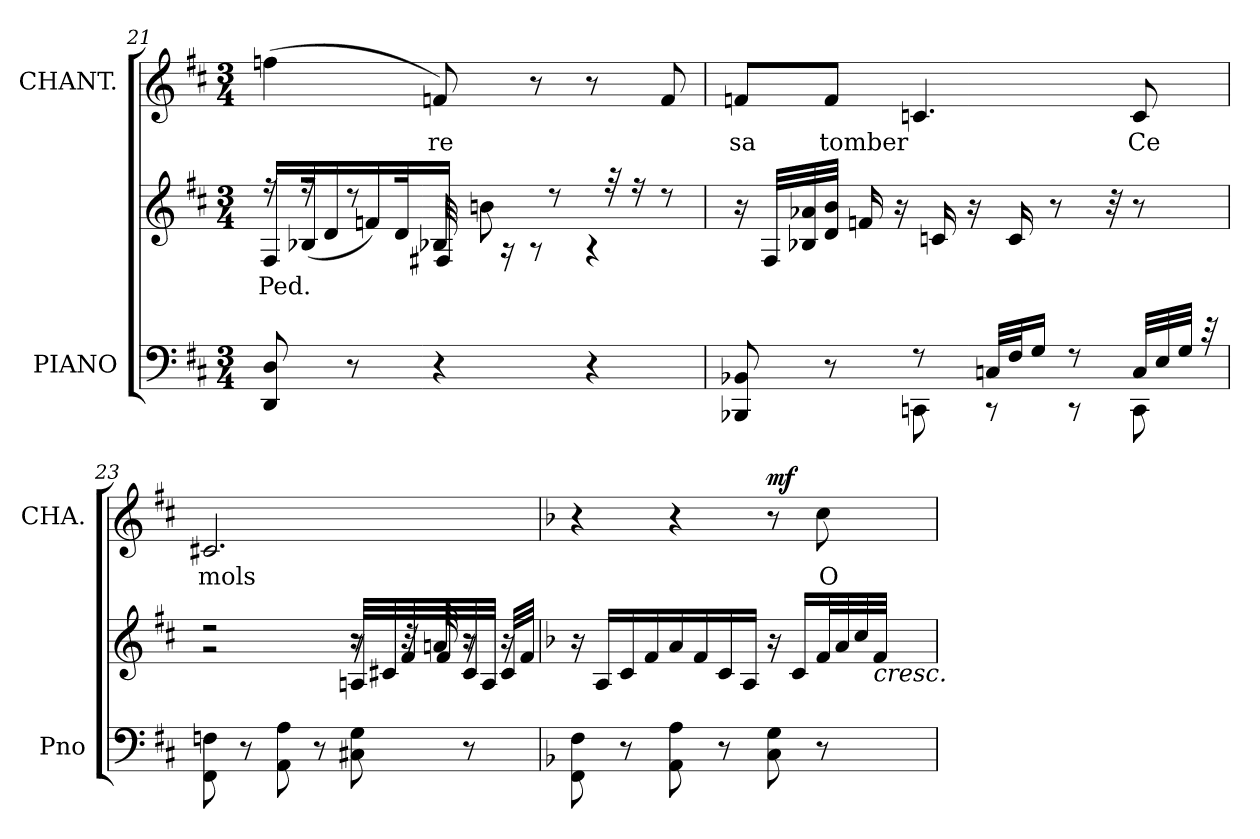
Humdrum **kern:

**kern	**kern	**text	**dynam	**kern	**text	**dynam
*part2	*part2	*part2	*part2	*part1	*part1	*part1
*staff3	*staff2	*staff2	*staff2/3	*staff1	*staff1	*staff1
*I"PIANO	*	*	*	*I"CHANT.	*	*
*I'Pno	*	*	*	*I'CHA.	*	*
!!LO:LB:g=z
*clefF4	*clefG2	*	*	*clefG2	*	*
*k[f#c#]	*k[f#c#]	*	*	*k[f#c#]	*	*
*D:	*D:	*	*	*D:	*	*
*M3/4	*M3/4	*	*	*M3/4	*	*
=21	=21	=21	=21	=21	=21	=21
!	!	!LO:LY:b:color=#000000	!	!	!	!
*	*^	*	*	*	*	*
8DDi/ 8Di	16r	16F#i/LL	Ped.	.	(4ffni\	.	.
.	16r	(32B-Xi/k	.	.	.	.	.
.	.	16di/	.	.	.	.	.
8r	8r	.	.	.	.	.	.
.	.	16fni/)	.	.	.	.	.
.	.	32di/k	.	.	.	.	.
!	!	!	!	!	!	!LO:LY:b:color=#000000	!
4r	32B-Xi/	16F#Xi/JJ	.	.	8fni/)	re	.
.	8bni\	.	.	.	.	.	.
.	.	16r	.	.	.	.	.
.	.	8r	.	.	8r	.	.
.	8r	.	.	.	.	.	.
!	!	!	!	!	!	!LO:LY:b:color=#000000	!
4r	.	4r	.	.	8r	Lis-	.
.	32r	.	.	.	.	.	.
.	16r	.	.	.	.	.	.
.	8r	.	.	.	8fi/	.	.
*	*v	*v	*	*	*	*	*
=22	=22	=22	=22	=22	=22	=22
*^	*	*	*	*	*	*
!	!	!	!	!	!	!LO:LY:b:color=#000000	!
8BBB-Xi/ 8BB-Xi	4ryy	16r	.	.	8fni/L	sa	.
.	.	32F#i/LLL	.	.	.	.	.
.	.	32B-Xi/ 32a-Xi	.	.	.	.	.
!	!	!	!	!	!	!LO:LY:b:color=#000000	!
8r	.	32di/ 32biJJJ	.	.	8fi/J	tomber	.
.	.	16fni/	.	.	.	.	.
.	.	16r	.	.	.	.	.
8r	8CCni\	.	.	.	4.cni/	.	.
.	.	16cni/	.	.	.	.	.
.	.	16r	.	.	.	.	.
32Cni/LLL	8r	.	.	.	.	.	.
32F#i/J	.	16ci/	.	.	.	.	.
16Gi/JJ	.	.	.	.	.	.	.
.	.	8r	.	.	.	.	.
8r	8r	.	.	.	.	.	.
.	.	32r	.	.	.	.	.
!	!	!	!	!	!	!LO:LY:b:color=#000000	!
32Ci/LLL	8CCi\	8r	.	.	8ci/	Ce	.
32Ei/	.	.	.	.	.	.	.
32Gi/JJJ	.	.	.	.	.	.	.
32r	.	.	.	.	.	.	.
*v	*v	*	*	*	*	*	*
=23	=23	=23	=23	=23	=23	=23
*	*^	*	*	*	*	*
*	*	*^	*	*	*	*	*
!	!	!	!	!	!	!	!LO:LY:b:color=#000000	!
8FF#i\ 8Fni	2r	2r	2ryy	.	.	2.c#Xi/	mols	.
8r	.	.	.	.	.	.	.	.
8AAi\ 8Ai	.	.	.	.	.	.	.	.
8r	.	.	.	.	.	.	.	.
8C#Xi\ 8Gi	16r	8r	32Ani/LLL	.	.	.	.	.
.	.	.	32c#Xi/	.	.	.	.	.
.	32r	.	32f#i/	.	.	.	.	.
.	32ani/	.	32f#i/	.	.	.	.	.
8r	16r	8r	32c#i/	.	.	.	.	.
.	.	.	32Ai/JJJ	.	.	.	.	.
.	32c#i/LLL	.	16r	.	.	.	.	.
.	32f#i/JJJ	.	.	.	.	.	.	.
*	*v	*v	*v	*	*	*	*	*
!!LO:LB:g=z
=24	=24	=24	=24	=24	=24	=24
*k[b-]	*k[b-]	*	*	*k[b-]	*	*
*F:	*F:	*	*	*F:	*	*
8FFi\ 8Fi	16r	.	.	4r	.	.
.	16Ai/LL	.	.	.	.	.
8r	16ci/	.	[	.	.	.
.	16fi/	.	.	.	.	.
8AAi\ 8Ai	16ai/	.	.	4r	.	.
.	16fi/	.	.	.	.	.
8r	16ci/	.	.	.	.	.
.	16Ai/JJ	.	.	.	.	.
8Ci\ 8Gi	16r	.	.	8r	.	mf
.	16ci/LL	.	.	.	.	.
!	!	!	!	!	!LO:LY:b:color=#000000	!
8r	32fi/L	.	.	8cci\	O	.
.	32ai/	.	.	.	.	.
.	32cci/	.	.	.	.	.
!	!	!	!LO:HP:b	!	!	!
.	32fi/JJJ	.	<	.	.	.
=	=	=	=	=	=	=
*-	*-	*-	*-	*-	*-	*-
